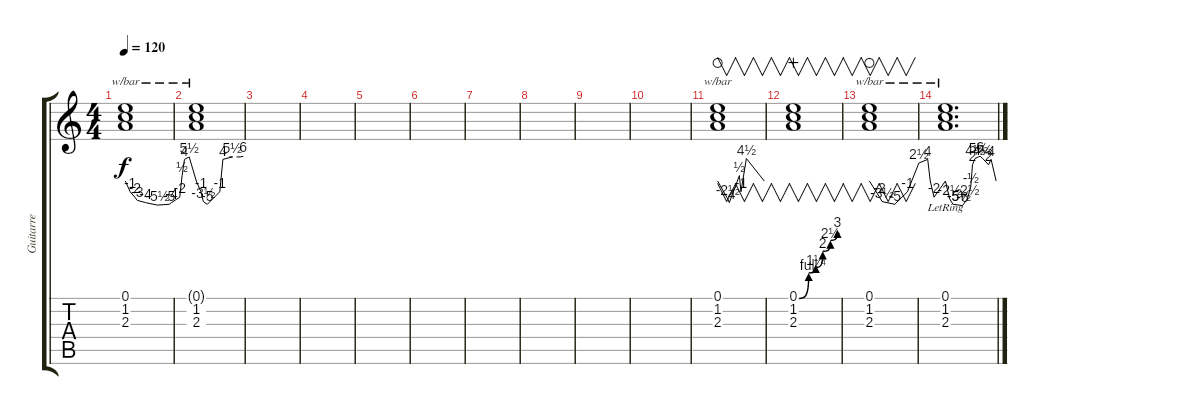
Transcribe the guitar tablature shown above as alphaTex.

\track ("Guitarre" "Guitarre") {instrument distortionguitar}
\staff {score tabs}
\tuning (E4 B3 G3 D3 A2 E2) {hide}
\ts (4 4)
\tempo 120
\clef g2
\ks c
(0.1 1.2 2.3).1{tbe (custom default 0 0 4 -4 8 -8 10 -12 17 -16 27 -22 37 -20 39 -16 46 -8 48 2 50 16 54 22 60 0) dy f} |
(0.1{t} 1.2 2.3).1{tbe (custom default 0 0 6 -4 9 -14 14 -20 30 -4 34 16 46 22 56 22 60 24)} |
|
|
|
|
|
|
|
|
(0.1 1.2 2.3).1{v tbe (custom default 0 0 13 -10 15 -16 28 2 30 -4 37 18 60 0) waho} |
(0.1{be (custom 0 0 15 4 26 5 37 8 49 10 60 12)} 1.2 2.3).1{v wahc} |
(0.1 1.2 2.3).1{v tbe (custom default 0 0 8 -8 10 -14 20 -20 30 -4 39 10 46 16 48 0 51 -8 60 0) waho} |
(0.1{lr} 1.2 2.3).1{d tbe (custom default 0 0 5 -10 9 -20 16 -22 20 -24 26 -10 30 -2 32 8 35 18 39 22 41 24 44 18 51 8 54 16 60 0)}
